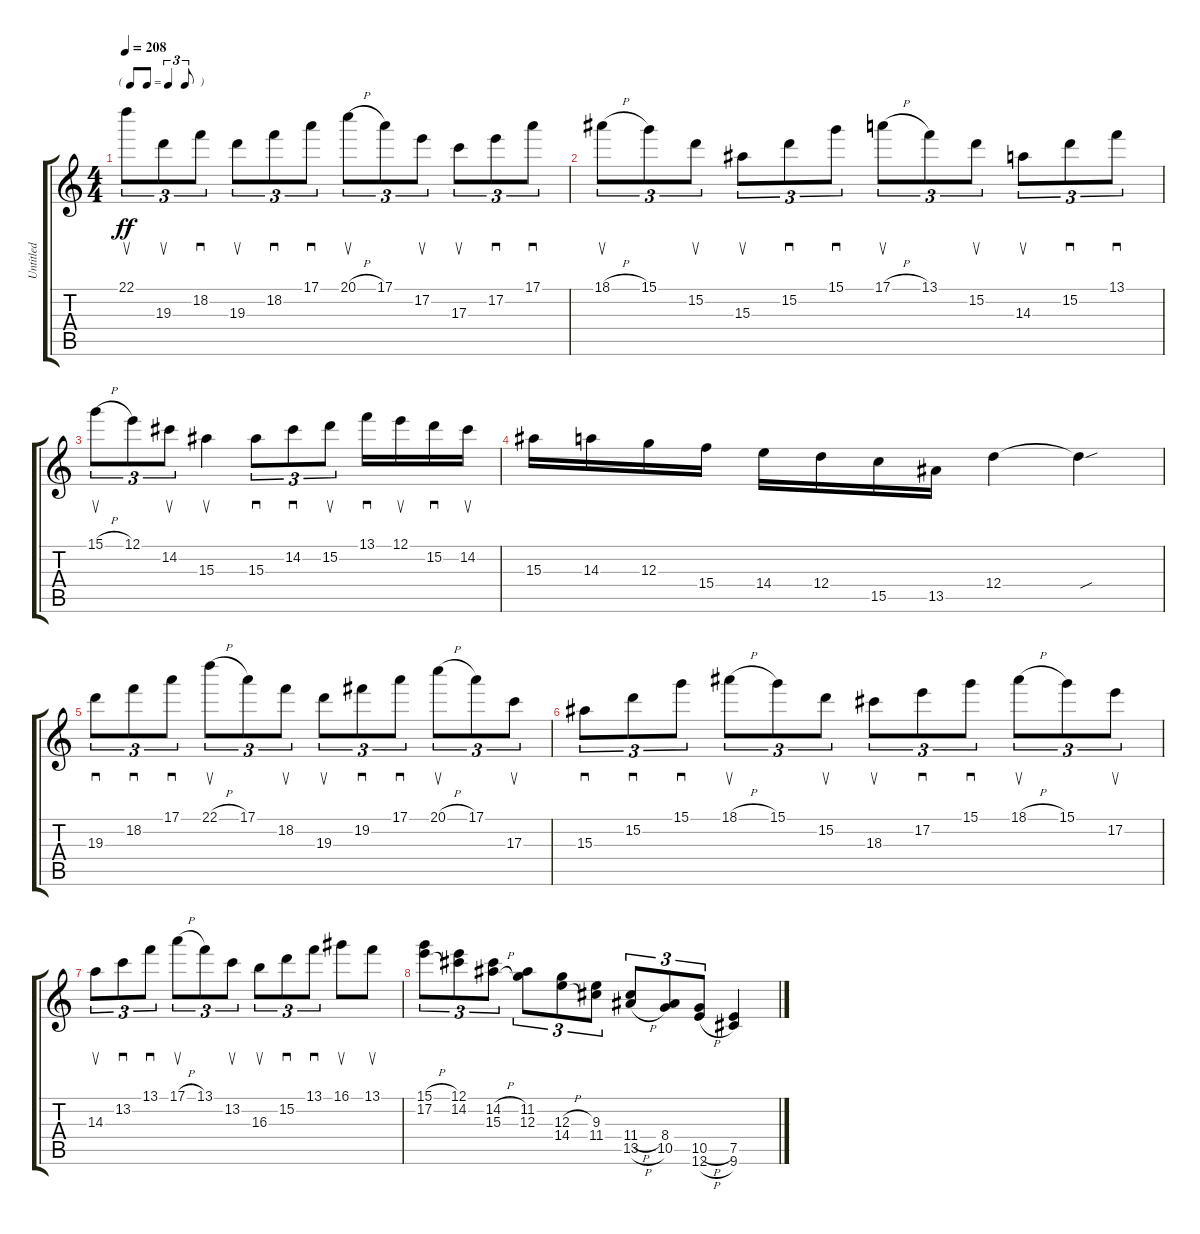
\track ("Untitled" "Untitled") {instrument overdrivenguitar}
\staff {score tabs}
\tuning (E4 B3 G3 D3 A2 E2) {hide}
\ts (4 4)
\tf triplet8th
\tempo 208
\clef g2
\ks c
22.1.8{su tu (3 2) dy ff} 19.3.8{su tu (3 2)} 18.2.8{sd tu (3 2)} 19.3.8{su tu (3 2)} 18.2.8{sd tu (3 2)} 17.1.8{sd tu (3 2)} 20.1{h}.8{su tu (3 2)} 17.1.8{tu (3 2)} 17.2.8{su tu (3 2)} 17.3.8{su tu (3 2)} 17.2.8{sd tu (3 2)} 17.1.8{sd tu (3 2)} |
18.1{h}.8{su tu (3 2)} 15.1.8{tu (3 2)} 15.2.8{su tu (3 2)} 15.3.8{su tu (3 2)} 15.2.8{sd tu (3 2)} 15.1.8{sd tu (3 2)} 17.1{h}.8{su tu (3 2)} 13.1.8{tu (3 2)} 15.2.8{su tu (3 2)} 14.3.8{su tu (3 2)} 15.2.8{sd tu (3 2)} 13.1.8{sd tu (3 2)} |
15.1{h}.8{su tu (3 2)} 12.1.8{tu (3 2)} 14.2.8{su tu (3 2)} 15.3.4{su} 15.3.8{sd tu (3 2)} 14.2.8{sd tu (3 2)} 15.2.8{su tu (3 2)} 13.1.16{sd} 12.1.16{su} 15.2.16{sd} 14.2.16{su} |
15.3.16 14.3.16 12.3.16 15.4.16 14.4.16 12.4.16 15.5.16 13.5.16 12.4.4 12.4{sou t}.4 |
19.3.8{sd tu (3 2)} 18.2.8{sd tu (3 2)} 17.1.8{sd tu (3 2)} 22.1{h}.8{su tu (3 2)} 17.1.8{tu (3 2)} 18.2.8{su tu (3 2)} 19.3.8{su tu (3 2)} 19.2.8{sd tu (3 2)} 17.1.8{sd tu (3 2)} 20.1{h}.8{su tu (3 2)} 17.1.8{tu (3 2)} 17.3.8{su tu (3 2)} |
15.3.8{sd tu (3 2)} 15.2.8{sd tu (3 2)} 15.1.8{sd tu (3 2)} 18.1{h}.8{su tu (3 2)} 15.1.8{tu (3 2)} 15.2.8{su tu (3 2)} 18.3.8{su tu (3 2)} 17.2.8{sd tu (3 2)} 15.1.8{sd tu (3 2)} 18.1{h}.8{su tu (3 2)} 15.1.8{tu (3 2)} 17.2.8{su tu (3 2)} |
14.3.8{su tu (3 2)} 13.2.8{sd tu (3 2)} 13.1.8{sd tu (3 2)} 17.1{h}.8{su tu (3 2)} 13.1.8{tu (3 2)} 13.2.8{su tu (3 2)} 16.3.8{su tu (3 2)} 15.2.8{sd tu (3 2)} 13.1.8{sd tu (3 2)} 16.1.8{su} 13.1.8{su} |
(15.1{h} 17.2{h}).8{tu (3 2)} (12.1 14.2).8{tu (3 2)} (14.2{h} 15.3{h}).8{tu (3 2)} (11.2 12.3).8{tu (3 2)} (12.3{h} 14.4{h}).8{tu (3 2)} (9.3 11.4).8{tu (3 2)} (11.4{h} 13.5{h}).8{tu (3 2)} (8.4 10.5).8{tu (3 2)} (10.5{h} 12.6{h}).8{tu (3 2)} (7.5 9.6).4
